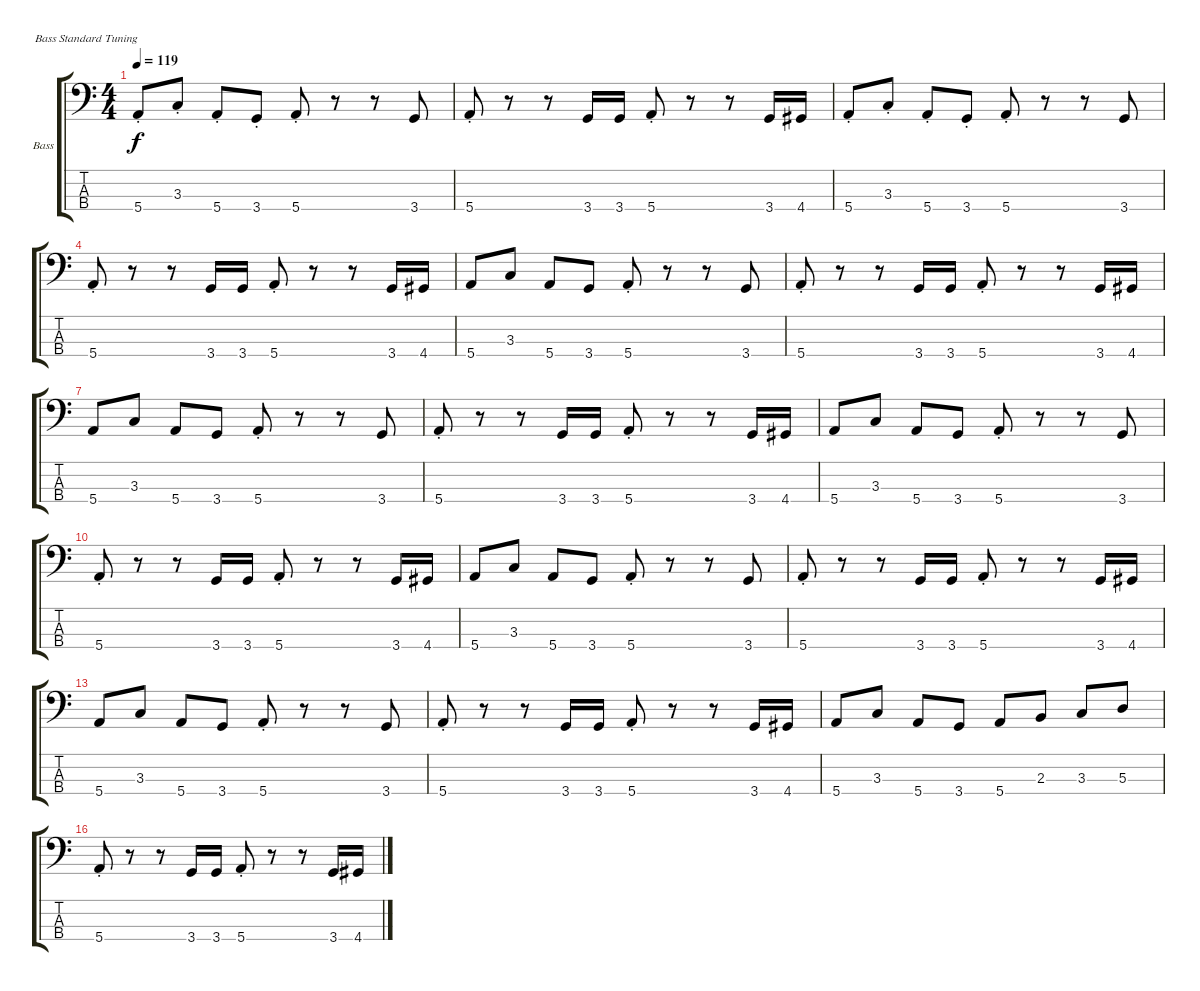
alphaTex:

\defaultSystemsLayout 4
\bracketExtendMode groupsimilarinstruments
\useSystemSignSeparator
\multiBarRest
\multiTrackTrackNamePolicy allsystems
\firstSystemTrackNameMode fullname
\firstSystemTrackNameOrientation horizontal
\otherSystemsTrackNameOrientation horizontal
\defaultBarNumberDisplay FirstOfSystem
\track ("Bass" "Bs.") {multiBarRest instrument electricbassfinger}
\staff {score tabs}
\tuning (G2 D2 A1 E1)
\ts (4 4)
\tempo 119
\clef f4
\ks aminor
5.4{st}.8{dy f} 3.3{st}.8 5.4{st}.8 3.4{st}.8 5.4{st}.8 r.8 r.8 3.4.8 |
5.4{st}.8 r.8 r.8 3.4.16 3.4.16 5.4{st}.8 r.8 r.8 3.4.16 4.4.16 |
5.4{st}.8 3.3{st}.8 5.4{st}.8 3.4{st}.8 5.4{st}.8 r.8 r.8 3.4.8 |
5.4{st}.8 r.8 r.8 3.4.16 3.4.16 5.4{st}.8 r.8 r.8 3.4.16 4.4.16 |
5.4.8 3.3.8 5.4.8 3.4.8 5.4{st}.8 r.8 r.8 3.4.8 |
5.4{st}.8 r.8 r.8 3.4.16 3.4.16 5.4{st}.8 r.8 r.8 3.4.16 4.4.16 |
5.4.8 3.3.8 5.4.8 3.4.8 5.4{st}.8 r.8 r.8 3.4.8 |
5.4{st}.8 r.8 r.8 3.4.16 3.4.16 5.4{st}.8 r.8 r.8 3.4.16 4.4.16 |
5.4.8 3.3.8 5.4.8 3.4.8 5.4{st}.8 r.8 r.8 3.4.8 |
5.4{st}.8 r.8 r.8 3.4.16 3.4.16 5.4{st}.8 r.8 r.8 3.4.16 4.4.16 |
5.4.8 3.3.8 5.4.8 3.4.8 5.4{st}.8 r.8 r.8 3.4.8 |
5.4{st}.8 r.8 r.8 3.4.16 3.4.16 5.4{st}.8 r.8 r.8 3.4.16 4.4.16 |
5.4.8 3.3.8 5.4.8 3.4.8 5.4{st}.8 r.8 r.8 3.4.8 |
5.4{st}.8 r.8 r.8 3.4.16 3.4.16 5.4{st}.8 r.8 r.8 3.4.16 4.4.16 |
5.4.8 3.3.8 5.4.8 3.4.8 5.4.8 2.3.8 3.3.8 5.3.8 |
5.4{st}.8 r.8 r.8 3.4.16 3.4.16 5.4{st}.8 r.8 r.8 3.4.16 4.4.16
